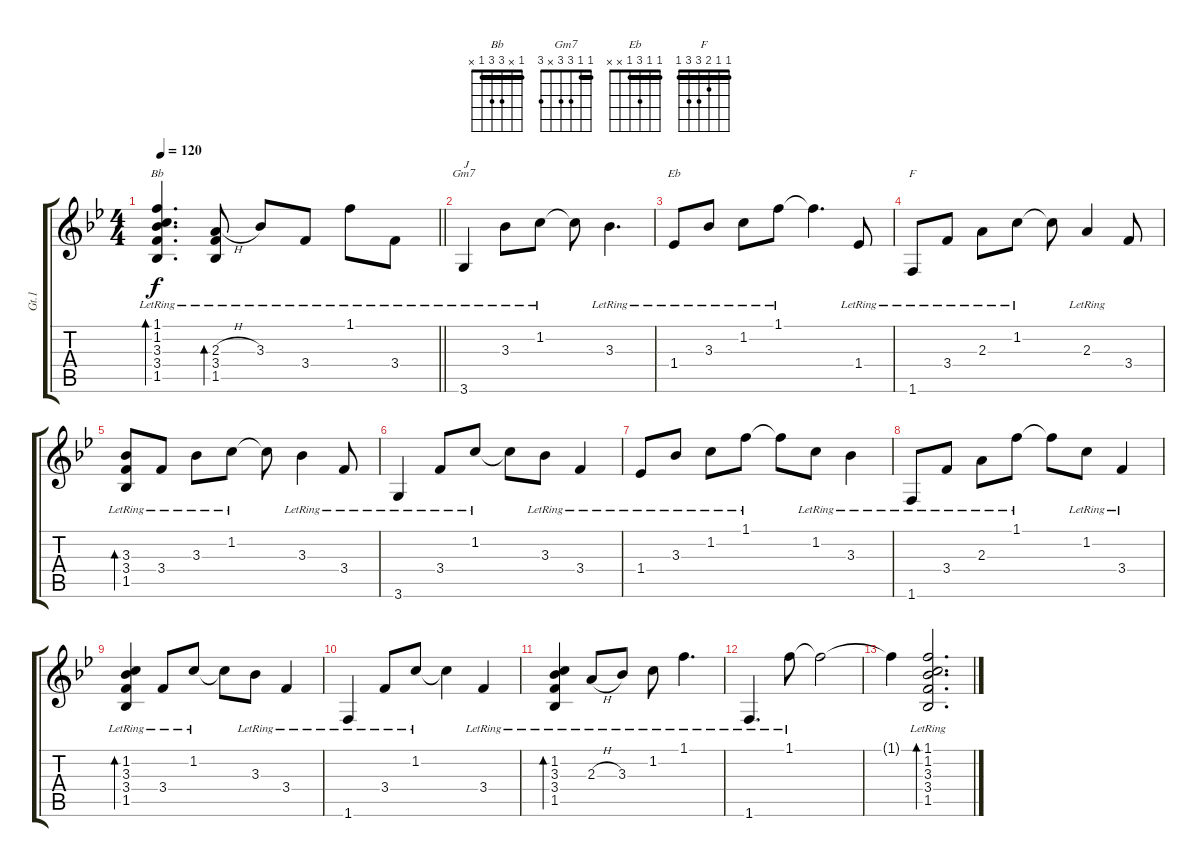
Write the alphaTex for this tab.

\track ("Gt.1" "Gt.1") {instrument acousticguitarsteel}
\staff {score tabs}
\tuning (E4 B3 G3 D3 A2 E2) {hide}
\chord ("Bb" 1 x 3 3 1 x) {barre 1}
\chord ("Gm7" 1 1 3 3 x 3) {barre 1}
\chord ("Eb" 1 1 3 1 x x) {barre 1}
\chord ("F" 1 1 2 3 3 1) {barre 1}
\ts (4 4)
\tempo 120
\clef g2
\barLineRight lightlight
\ks bb
(1.1{lr} 1.2{lr} 3.3{lr} 3.4{lr} 1.5{lr}).4{d bd 60 ch "Bb" dy f} (2.3{h lr} 3.4{lr} 1.5{lr}).8{bd 60} 3.3{lr}.8 3.4{lr}.8 1.1{lr}.8 3.4{lr}.8 |
3.6{lr}.4{ch "Gm7" txt "J"} 3.3{lr}.8 1.2{lr}.8 1.2{t}.8 3.3{lr}.4{d} |
1.4{lr}.8{ch "Eb"} 3.3{lr}.8 1.2{lr}.8 1.1{lr}.8 1.1{t}.4{d} 1.4{lr}.8 |
1.6{lr}.8{ch "F"} 3.4{lr}.8 2.3{lr}.8 1.2{lr}.8 1.2{t}.8 2.3{lr}.4 3.4.8 |
(3.3{lr} 3.4{lr} 1.5{lr}).8{bd 60} 3.4{lr}.8 3.3{lr}.8 1.2{lr}.8 1.2{t}.8 3.3{lr}.4 3.4{lr}.8 |
3.6{lr}.4 3.4{lr}.8 1.2{lr}.8 1.2{t}.8 3.3{lr}.8 3.4{lr}.4 |
1.4{lr}.8 3.3{lr}.8 1.2{lr}.8 1.1{lr}.8 1.1{t}.8 1.2{lr}.8 3.3{lr}.4 |
1.6{lr}.8 3.4{lr}.8 2.3{lr}.8 1.1{lr}.8 1.1{t}.8 1.2{lr}.8 3.4{lr}.4 |
(1.2{lr} 3.3{lr} 3.4{lr} 1.5{lr}).4{bd 60} 3.4{lr}.8 1.2{lr}.8 1.2{t}.8 3.3{lr}.8 3.4{lr}.4 |
1.6{lr}.4 3.4{lr}.8 1.2{lr}.8 1.2{t}.4 3.4{lr}.4 |
(1.2{lr} 3.3{lr} 3.4{lr} 1.5{lr}).4{bd 60} 2.3{h lr}.8 3.3{lr}.8 1.2{lr}.8 1.1{lr}.4{d} |
1.6{lr}.4{d} 1.1{lr}.8 1.1{t}.2 |
1.1{t}.4 (1.1{lr} 1.2{lr} 3.3{lr} 3.4{lr} 1.5{lr}).2{d bd 60}
